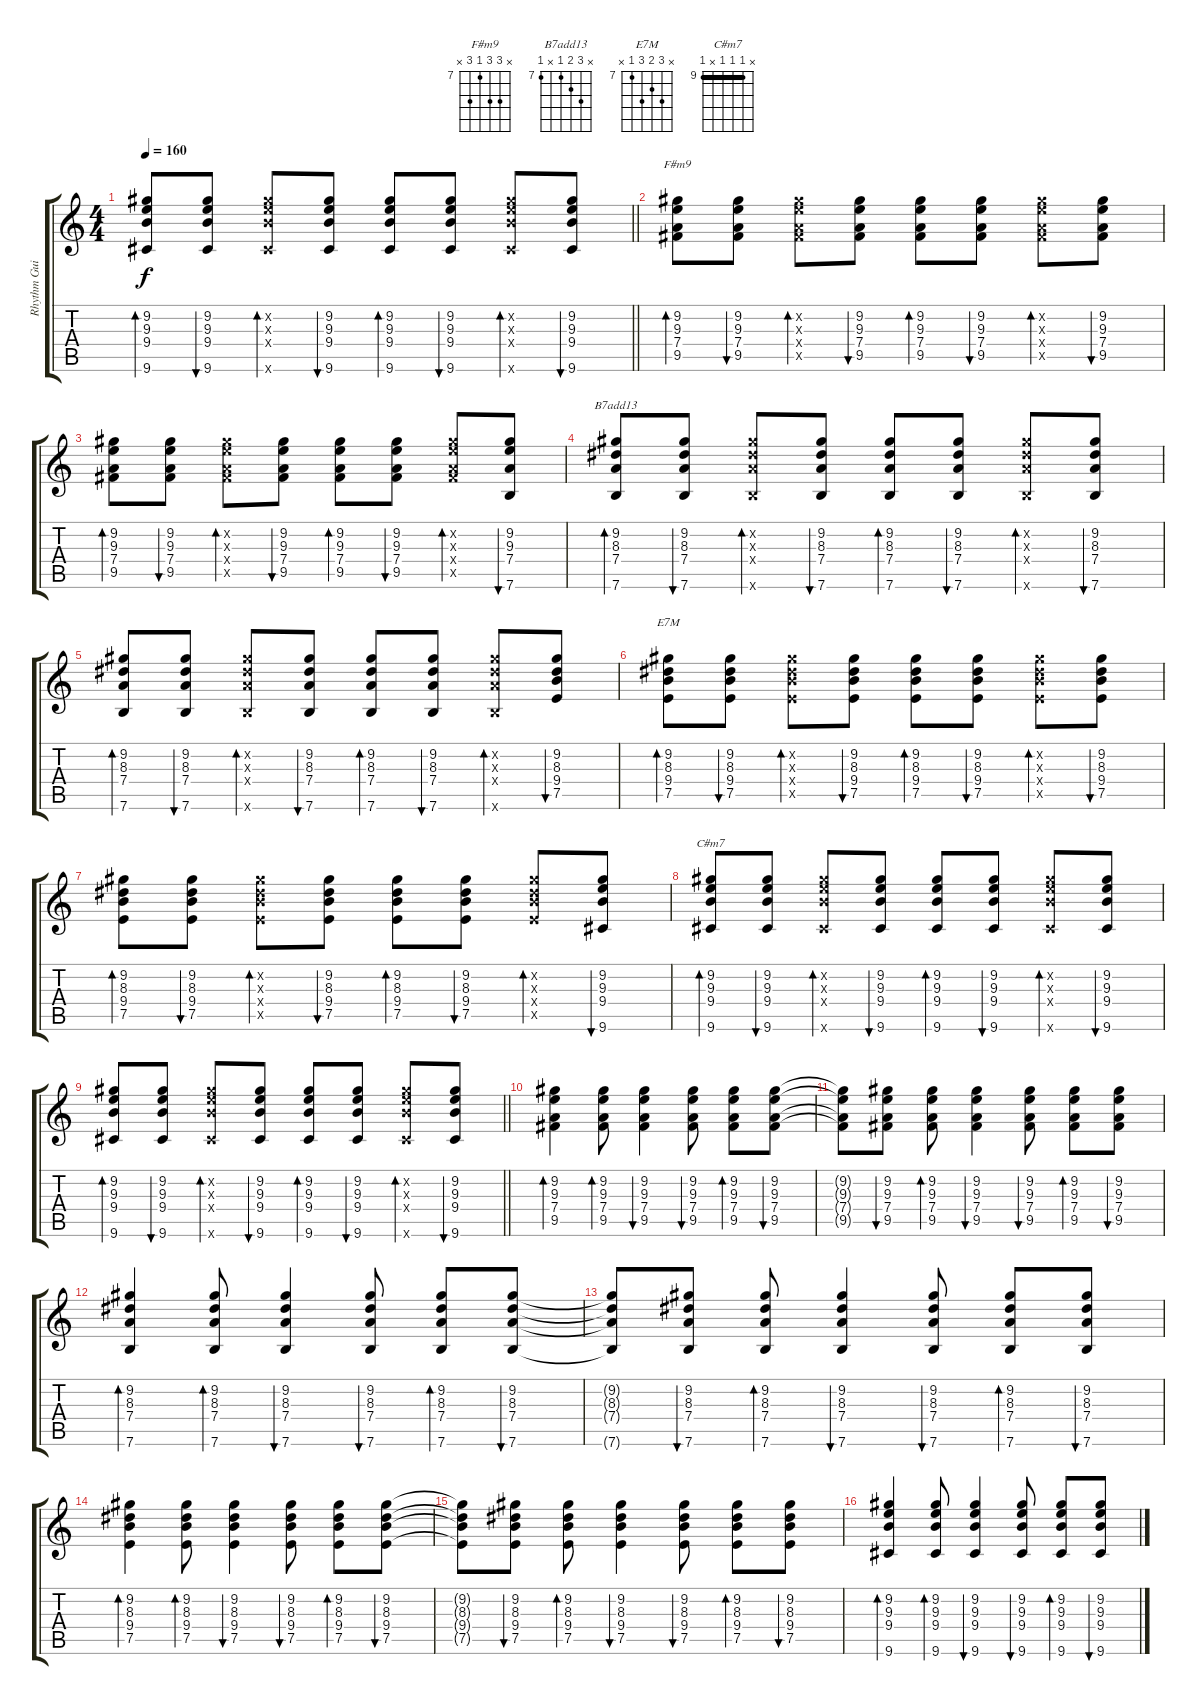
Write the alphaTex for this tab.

\track ("Rhythm Guitar" "Rhythm Gui") {instrument distortionguitar}
\staff {score tabs}
\tuning (E4 B3 G3 D3 A2 E2) {hide}
\chord ("F#m9" x 9 9 7 9 x) {firstfret 7}
\chord ("B7add13" x 9 8 7 x 7) {firstfret 7}
\chord ("E7M" x 9 8 9 7 x) {firstfret 7}
\chord ("C#m7" x 9 9 9 x 9) {firstfret 9 barre 9}
\ts (4 4)
\tempo 160
\clef g2
\barLineRight lightlight
\ks c
(9.2 9.3 9.4 9.6).8{bd 30 dy f} (9.2 9.3 9.4 9.6).8{bu 30} (9.2{x} 9.3{x} 9.4{x} 9.6{x}).8{bd 30} (9.2 9.3 9.4 9.6).8{bu 30} (9.2 9.3 9.4 9.6).8{bd 30} (9.2 9.3 9.4 9.6).8{bu 30} (9.2{x} 9.3{x} 9.4{x} 9.6{x}).8{bd 30} (9.2 9.3 9.4 9.6).8{bu 30} |
(9.2 9.3 7.4 9.5).8{bd 30 ch "F#m9"} (9.2 9.3 7.4 9.5).8{bu 30} (9.2{x} 9.3{x} 7.4{x} 9.5{x}).8{bd 30} (9.2 9.3 7.4 9.5).8{bu 30} (9.2 9.3 7.4 9.5).8{bd 30} (9.2 9.3 7.4 9.5).8{bu 30} (9.2{x} 9.3{x} 7.4{x} 9.5{x}).8{bd 30} (9.2 9.3 7.4 9.5).8{bu 30} |
(9.2 9.3 7.4 9.5).8{bd 30} (9.2 9.3 7.4 9.5).8{bu 30} (9.2{x} 9.3{x} 7.4{x} 9.5{x}).8{bd 30} (9.2 9.3 7.4 9.5).8{bu 30} (9.2 9.3 7.4 9.5).8{bd 30} (9.2 9.3 7.4 9.5).8{bu 30} (9.2{x} 9.3{x} 7.4{x} 9.5{x}).8{bd 30} (9.2 9.3 7.4 7.6).8{bu 30} |
(9.2 8.3 7.4 7.6).8{bd 30 ch "B7add13"} (9.2 8.3 7.4 7.6).8{bu 30} (9.2{x} 8.3{x} 7.4{x} 7.6{x}).8{bd 30} (9.2 8.3 7.4 7.6).8{bu 30} (9.2 8.3 7.4 7.6).8{bd 30} (9.2 8.3 7.4 7.6).8{bu 30} (9.2{x} 8.3{x} 7.4{x} 7.6{x}).8{bd 30} (9.2 8.3 7.4 7.6).8{bu 30} |
(9.2 8.3 7.4 7.6).8{bd 30} (9.2 8.3 7.4 7.6).8{bu 30} (9.2{x} 8.3{x} 7.4{x} 7.6{x}).8{bd 30} (9.2 8.3 7.4 7.6).8{bu 30} (9.2 8.3 7.4 7.6).8{bd 30} (9.2 8.3 7.4 7.6).8{bu 30} (9.2{x} 8.3{x} 7.4{x} 7.6{x}).8{bd 30} (9.2 8.3 9.4 7.5).8{bu 30} |
(9.2 8.3 9.4 7.5).8{bd 30 ch "E7M"} (9.2 8.3 9.4 7.5).8{bu 30} (9.2{x} 8.3{x} 9.4{x} 7.5{x}).8{bd 30} (9.2 8.3 9.4 7.5).8{bu 30} (9.2 8.3 9.4 7.5).8{bd 30} (9.2 8.3 9.4 7.5).8{bu 30} (9.2{x} 8.3{x} 9.4{x} 7.5{x}).8{bd 30} (9.2 8.3 9.4 7.5).8{bu 30} |
(9.2 8.3 9.4 7.5).8{bd 30} (9.2 8.3 9.4 7.5).8{bu 30} (9.2{x} 8.3{x} 9.4{x} 7.5{x}).8{bd 30} (9.2 8.3 9.4 7.5).8{bu 30} (9.2 8.3 9.4 7.5).8{bd 30} (9.2 8.3 9.4 7.5).8{bu 30} (9.2{x} 8.3{x} 9.4{x} 7.5{x}).8{bd 30} (9.2 9.3 9.4 9.6).8{bu 30} |
(9.2 9.3 9.4 9.6).8{bd 30 ch "C#m7"} (9.2 9.3 9.4 9.6).8{bu 30} (9.2{x} 9.3{x} 9.4{x} 9.6{x}).8{bd 30} (9.2 9.3 9.4 9.6).8{bu 30} (9.2 9.3 9.4 9.6).8{bd 30} (9.2 9.3 9.4 9.6).8{bu 30} (9.2{x} 9.3{x} 9.4{x} 9.6{x}).8{bd 30} (9.2 9.3 9.4 9.6).8{bu 30} |
\barLineRight lightlight
(9.2 9.3 9.4 9.6).8{bd 30} (9.2 9.3 9.4 9.6).8{bu 30} (9.2{x} 9.3{x} 9.4{x} 9.6{x}).8{bd 30} (9.2 9.3 9.4 9.6).8{bu 30} (9.2 9.3 9.4 9.6).8{bd 30} (9.2 9.3 9.4 9.6).8{bu 30} (9.2{x} 9.3{x} 9.4{x} 9.6{x}).8{bd 30} (9.2 9.3 9.4 9.6).8{bu 30} |
(9.2 9.3 7.4 9.5).4{bd 30} (9.2 9.3 7.4 9.5).8{bd 30} (9.2 9.3 7.4 9.5).4{bu 30} (9.2 9.3 7.4 9.5).8{bu 30} (9.2 9.3 7.4 9.5).8{bd 30} (9.2 9.3 7.4 9.5).8{bu 30} |
(9.2{t} 9.3{t} 7.4{t} 9.5{t}).8 (9.2 9.3 7.4 9.5).8{bu 30} (9.2 9.3 7.4 9.5).8{bd 30} (9.2 9.3 7.4 9.5).4{bu 30} (9.2 9.3 7.4 9.5).8{bu 30} (9.2 9.3 7.4 9.5).8{bd 30} (9.2 9.3 7.4 9.5).8{bu 30} |
(9.2 8.3 7.4 7.6).4{bd 30} (9.2 8.3 7.4 7.6).8{bd 30} (9.2 8.3 7.4 7.6).4{bu 30} (9.2 8.3 7.4 7.6).8{bu 30} (9.2 8.3 7.4 7.6).8{bd 30} (9.2 8.3 7.4 7.6).8{bu 30} |
(9.2{t} 8.3{t} 7.4{t} 7.6{t}).8 (9.2 8.3 7.4 7.6).8{bu 30} (9.2 8.3 7.4 7.6).8{bd 30} (9.2 8.3 7.4 7.6).4{bu 30} (9.2 8.3 7.4 7.6).8{bu 30} (9.2 8.3 7.4 7.6).8{bd 30} (9.2 8.3 7.4 7.6).8{bu 30} |
(9.2 8.3 9.4 7.5).4{bd 30} (9.2 8.3 9.4 7.5).8{bd 30} (9.2 8.3 9.4 7.5).4{bu 30} (9.2 8.3 9.4 7.5).8{bu 30} (9.2 8.3 9.4 7.5).8{bd 30} (9.2 8.3 9.4 7.5).8{bu 30} |
(9.2{t} 8.3{t} 9.4{t} 7.5{t}).8 (9.2 8.3 9.4 7.5).8{bu 30} (9.2 8.3 9.4 7.5).8{bd 30} (9.2 8.3 9.4 7.5).4{bu 30} (9.2 8.3 9.4 7.5).8{bu 30} (9.2 8.3 9.4 7.5).8{bd 30} (9.2 8.3 9.4 7.5).8{bu 30} |
(9.2 9.3 9.4 9.6).4{bd 30} (9.2 9.3 9.4 9.6).8{bd 30} (9.2 9.3 9.4 9.6).4{bu 30} (9.2 9.3 9.4 9.6).8{bu 30} (9.2 9.3 9.4 9.6).8{bd 30} (9.2 9.3 9.4 9.6).8{bu 30}
